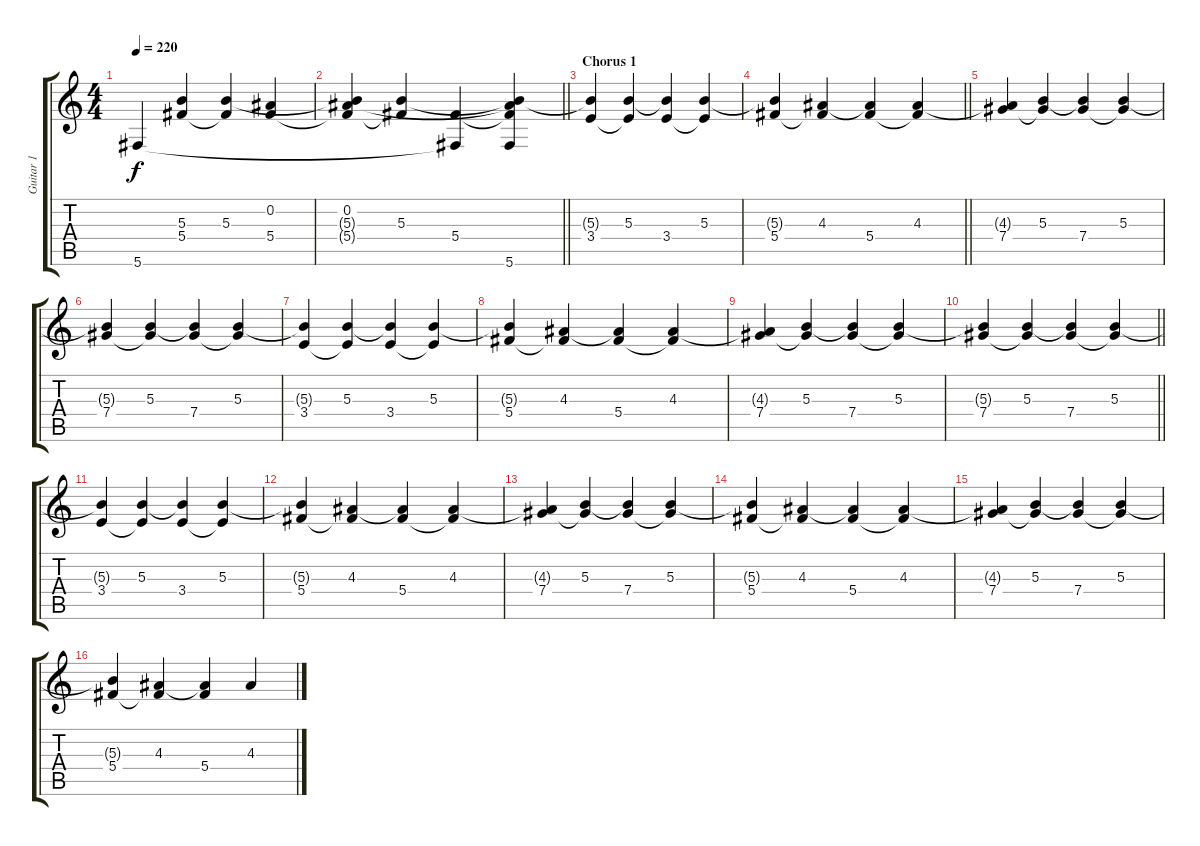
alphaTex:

\track ("Guitar 1" "Guitar 1") {instrument acousticguitarsteel}
\staff {score tabs}
\tuning (Eb4 Bb3 Gb3 Db3 Ab2 Db2) {hide}
\ts (4 4)
\tempo 220
\clef g2
\ks c
5.6.4{dy f} (5.3{t} 5.4).4 (5.3 5.4{t}).4 (0.2{t} 5.4).4 |
\barLineRight lightlight
(0.2 5.3{t} 5.4{t}).4 (5.3 5.4{t}).4 (5.4 5.6{t}).4 (0.2{t} 5.3{t} 5.4{t} 5.6).4 |
\section ("" "Chorus 1")
(5.3{t} 3.4).4 (5.3 3.4{t}).4 (5.3{t} 3.4).4 (5.3 3.4{t}).4 |
\barLineRight lightlight
(5.3{t} 5.4).4 (4.3 5.4{t}).4 (4.3{t} 5.4).4 (4.3 5.4{t}).4 |
(4.3{t} 7.4).4 (5.3 7.4{t}).4 (5.3{t} 7.4).4 (5.3 7.4{t}).4 |
(5.3{t} 7.4).4 (5.3 7.4{t}).4 (5.3{t} 7.4).4 (5.3 7.4{t}).4 |
(5.3{t} 3.4).4 (5.3 3.4{t}).4 (5.3{t} 3.4).4 (5.3 3.4{t}).4 |
(5.3{t} 5.4).4 (4.3 5.4{t}).4 (4.3{t} 5.4).4 (4.3 5.4{t}).4 |
(4.3{t} 7.4).4 (5.3 7.4{t}).4 (5.3{t} 7.4).4 (5.3 7.4{t}).4 |
\barLineRight lightlight
(5.3{t} 7.4).4 (5.3 7.4{t}).4 (5.3{t} 7.4).4 (5.3 7.4{t}).4 |
\section ("" "")
(5.3{t} 3.4).4 (5.3 3.4{t}).4 (5.3{t} 3.4).4 (5.3 3.4{t}).4 |
(5.3{t} 5.4).4 (4.3 5.4{t}).4 (4.3{t} 5.4).4 (4.3 5.4{t}).4 |
(4.3{t} 7.4).4 (5.3 7.4{t}).4 (5.3{t} 7.4).4 (5.3 7.4{t}).4 |
(5.3{t} 5.4).4 (4.3 5.4{t}).4 (4.3{t} 5.4).4 (4.3 5.4{t}).4 |
(4.3{t} 7.4).4 (5.3 7.4{t}).4 (5.3{t} 7.4).4 (5.3 7.4{t}).4 |
(5.3{t} 5.4).4 (4.3 5.4{t}).4 (4.3{t} 5.4).4 4.3.4
